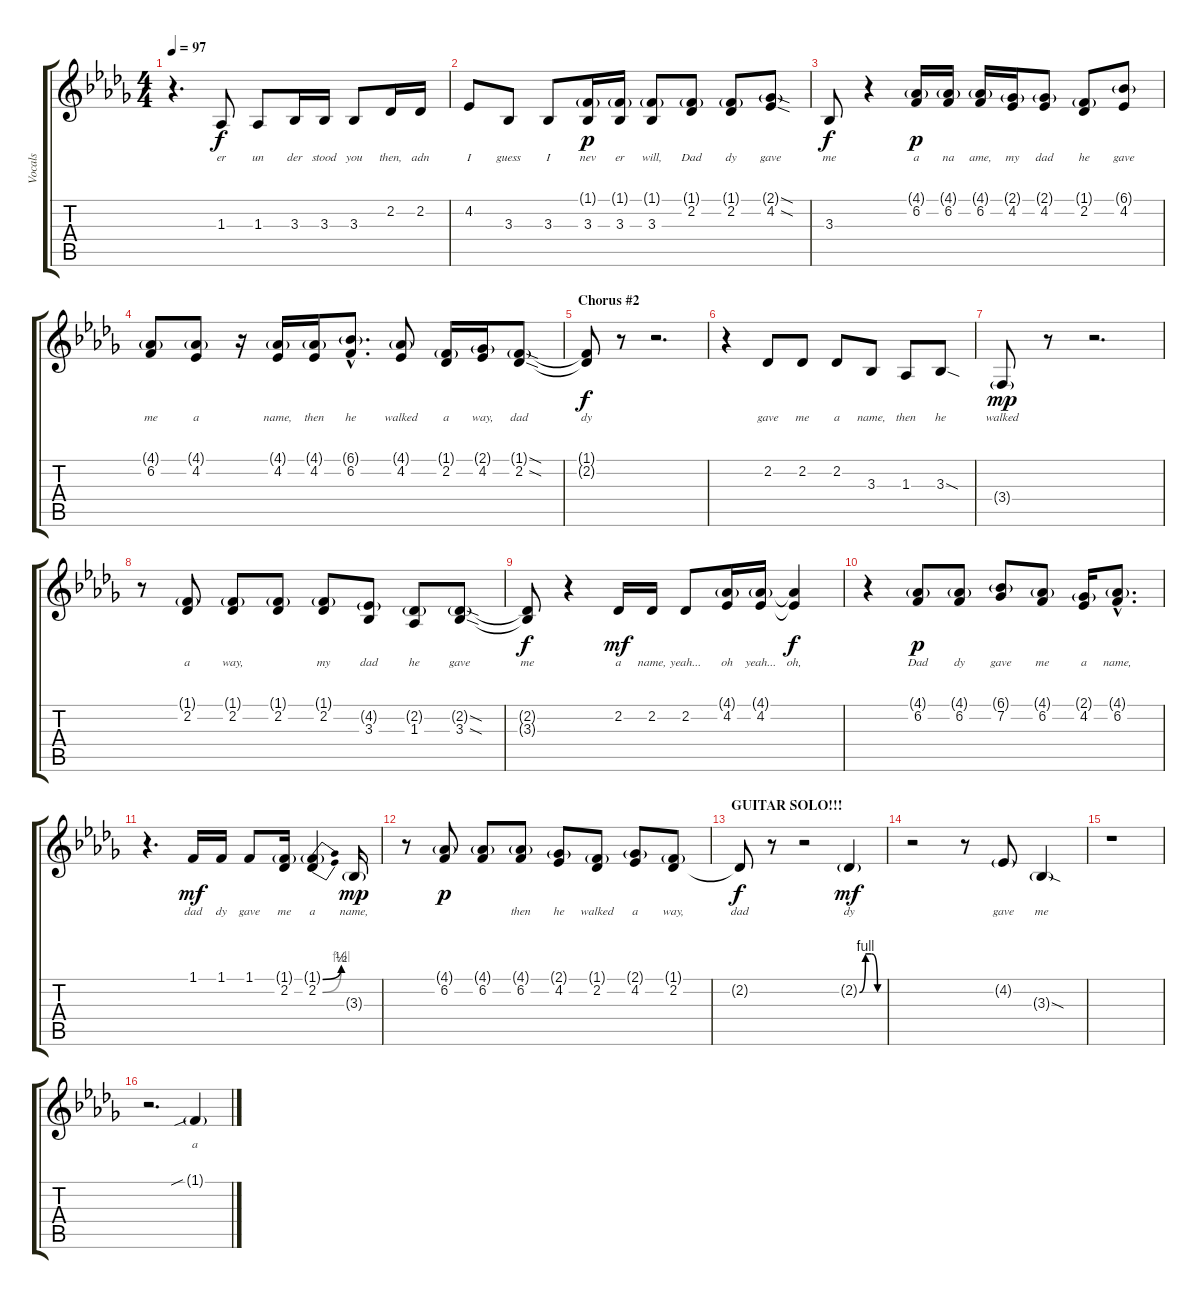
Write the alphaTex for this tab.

\track ("Vocals" "Vocals") {instrument sopranosax}
\staff {score tabs}
\tuning (E4 B3 G3 D3 A2 E2) {hide}
\ts (4 4)
\tempo 97
\clef g2
\ks db
r.4{d dy p} 1.3.8{lyrics (0 "er") lyrics (1 "") lyrics (2 "") lyrics (3 "") lyrics (4 "") dy f} 1.3.8{lyrics (0 "un") lyrics (1 "") lyrics (2 "") lyrics (3 "") lyrics (4 "")} 3.3.16{lyrics (0 "der") lyrics (1 "") lyrics (2 "") lyrics (3 "") lyrics (4 "")} 3.3.16{lyrics (0 "stood") lyrics (1 "") lyrics (2 "") lyrics (3 "") lyrics (4 "")} 3.3.8{lyrics (0 "you") lyrics (1 "") lyrics (2 "") lyrics (3 "") lyrics (4 "")} 2.2.16{lyrics (0 "then,") lyrics (1 "") lyrics (2 "") lyrics (3 "") lyrics (4 "")} 2.2.16{lyrics (0 "adn") lyrics (1 "") lyrics (2 "") lyrics (3 "") lyrics (4 "")} |
4.2.8{lyrics (0 "I") lyrics (1 "") lyrics (2 "") lyrics (3 "") lyrics (4 "")} 3.3.8{lyrics (0 "guess") lyrics (1 "") lyrics (2 "") lyrics (3 "") lyrics (4 "")} 3.3.8{lyrics (0 "I") lyrics (1 "") lyrics (2 "") lyrics (3 "") lyrics (4 "")} (1.1{g} 3.3).16{lyrics (0 "nev") lyrics (1 "") lyrics (2 "") lyrics (3 "") lyrics (4 "") dy p} (1.1{g} 3.3).16{lyrics (0 "er") lyrics (1 "") lyrics (2 "") lyrics (3 "") lyrics (4 "")} (1.1{g} 3.3).8{lyrics (0 "will,") lyrics (1 "") lyrics (2 "") lyrics (3 "") lyrics (4 "")} (1.1{g} 2.2).8{lyrics (0 "Dad") lyrics (1 "") lyrics (2 "") lyrics (3 "") lyrics (4 "")} (1.1{g} 2.2).8{lyrics (0 "dy") lyrics (1 "") lyrics (2 "") lyrics (3 "") lyrics (4 "")} (2.1{sod g} 4.2{sod}).8{lyrics (0 "gave") lyrics (1 "") lyrics (2 "") lyrics (3 "") lyrics (4 "")} |
3.3.8{lyrics (0 "me") lyrics (1 "") lyrics (2 "") lyrics (3 "") lyrics (4 "") dy f} r.4 (4.1{g} 6.2).16{lyrics (0 "a") lyrics (1 "") lyrics (2 "") lyrics (3 "") lyrics (4 "") dy p} (4.1{g} 6.2).16{lyrics (0 "na") lyrics (1 "") lyrics (2 "") lyrics (3 "") lyrics (4 "")} (4.1{g} 6.2).16{lyrics (0 "ame,") lyrics (1 "") lyrics (2 "") lyrics (3 "") lyrics (4 "")} (2.1{g} 4.2).16{lyrics (0 "my") lyrics (1 "") lyrics (2 "") lyrics (3 "") lyrics (4 "")} (2.1{g} 4.2).8{lyrics (0 "dad") lyrics (1 "") lyrics (2 "") lyrics (3 "") lyrics (4 "")} (1.1{g} 2.2).8{lyrics (0 "he") lyrics (1 "") lyrics (2 "") lyrics (3 "") lyrics (4 "")} (6.1{g} 4.2).8{lyrics (0 "gave") lyrics (1 "") lyrics (2 "") lyrics (3 "") lyrics (4 "")} |
(4.1{g} 6.2).8{lyrics (0 "me") lyrics (1 "") lyrics (2 "") lyrics (3 "") lyrics (4 "")} (4.1{g} 4.2).8{lyrics (0 "a") lyrics (1 "") lyrics (2 "") lyrics (3 "") lyrics (4 "")} r.16 (4.1{g} 4.2).16{lyrics (0 "name,") lyrics (1 "") lyrics (2 "") lyrics (3 "") lyrics (4 "")} (4.1{g} 4.2).16{lyrics (0 "then") lyrics (1 "") lyrics (2 "") lyrics (3 "") lyrics (4 "")} (6.1{g hac} 6.2{hac}).8{d lyrics (0 "he") lyrics (1 "") lyrics (2 "") lyrics (3 "") lyrics (4 "")} (4.1{g} 4.2).8{lyrics (0 "walked") lyrics (1 "") lyrics (2 "") lyrics (3 "") lyrics (4 "")} (1.1{g} 2.2).16{lyrics (0 "a") lyrics (1 "") lyrics (2 "") lyrics (3 "") lyrics (4 "")} (2.1{g} 4.2).16{lyrics (0 "way,") lyrics (1 "") lyrics (2 "") lyrics (3 "") lyrics (4 "")} (1.1{sod g} 2.2{sod}).8{lyrics (0 "dad") lyrics (1 "") lyrics (2 "") lyrics (3 "") lyrics (4 "")} |
\section ("" "Chorus #2")
(1.1{t} 2.2{t}).8{lyrics (0 "dy") lyrics (1 "") lyrics (2 "") lyrics (3 "") lyrics (4 "") dy f} r.8 r.2{d} |
r.4 2.2.8{lyrics (0 "gave") lyrics (1 "") lyrics (2 "") lyrics (3 "") lyrics (4 "")} 2.2.8{lyrics (0 "me") lyrics (1 "") lyrics (2 "") lyrics (3 "") lyrics (4 "")} 2.2.8{lyrics (0 "a") lyrics (1 "") lyrics (2 "") lyrics (3 "") lyrics (4 "")} 3.3.8{lyrics (0 "name,") lyrics (1 "") lyrics (2 "") lyrics (3 "") lyrics (4 "")} 1.3.8{lyrics (0 "then") lyrics (1 "") lyrics (2 "") lyrics (3 "") lyrics (4 "")} 3.3{sod}.8{lyrics (0 "he") lyrics (1 "") lyrics (2 "") lyrics (3 "") lyrics (4 "")} |
3.4{g}.8{lyrics (0 "walked") lyrics (1 "") lyrics (2 "") lyrics (3 "") lyrics (4 "") dy mp} r.8 r.2{d} |
r.8 (1.1{g} 2.2).8{lyrics (0 "a") lyrics (1 "") lyrics (2 "") lyrics (3 "") lyrics (4 "")} (1.1{g} 2.2).8{lyrics (0 "way,") lyrics (1 "") lyrics (2 "") lyrics (3 "") lyrics (4 "")} (1.1{g} 2.2).8{lyrics (0 "") lyrics (1 "") lyrics (2 "") lyrics (3 "") lyrics (4 "")} (1.1{g} 2.2).8{lyrics (0 "my") lyrics (1 "") lyrics (2 "") lyrics (3 "") lyrics (4 "")} (4.2{g} 3.3).8{lyrics (0 "dad") lyrics (1 "") lyrics (2 "") lyrics (3 "") lyrics (4 "")} (2.2{g} 1.3).8{lyrics (0 "he") lyrics (1 "") lyrics (2 "") lyrics (3 "") lyrics (4 "")} (2.2{sod g} 3.3{sod}).8{lyrics (0 "gave") lyrics (1 "") lyrics (2 "") lyrics (3 "") lyrics (4 "")} |
(2.2{t} 3.3{t}).8{lyrics (0 "me") lyrics (1 "") lyrics (2 "") lyrics (3 "") lyrics (4 "") dy f} r.4 2.2.16{lyrics (0 "a") lyrics (1 "") lyrics (2 "") lyrics (3 "") lyrics (4 "") dy mf} 2.2.16{lyrics (0 "name,") lyrics (1 "") lyrics (2 "") lyrics (3 "") lyrics (4 "")} 2.2.8{lyrics (0 "yeah...") lyrics (1 "") lyrics (2 "") lyrics (3 "") lyrics (4 "")} (4.1{g} 4.2).16{lyrics (0 "oh") lyrics (1 "") lyrics (2 "") lyrics (3 "") lyrics (4 "")} (4.1{g} 4.2).16{lyrics (0 "yeah...") lyrics (1 "") lyrics (2 "") lyrics (3 "") lyrics (4 "")} (4.1{t} 4.2{t}).4{lyrics (0 "oh,") lyrics (1 "") lyrics (2 "") lyrics (3 "") lyrics (4 "") dy f} |
r.4 (4.1{g} 6.2).8{lyrics (0 "Dad") lyrics (1 "") lyrics (2 "") lyrics (3 "") lyrics (4 "") dy p} (4.1{g} 6.2).8{lyrics (0 "dy") lyrics (1 "") lyrics (2 "") lyrics (3 "") lyrics (4 "")} (6.1{g} 7.2).8{lyrics (0 "gave") lyrics (1 "") lyrics (2 "") lyrics (3 "") lyrics (4 "")} (4.1{g} 6.2).8{lyrics (0 "me") lyrics (1 "") lyrics (2 "") lyrics (3 "") lyrics (4 "")} (2.1{g} 4.2).16{lyrics (0 "a") lyrics (1 "") lyrics (2 "") lyrics (3 "") lyrics (4 "")} (4.1{g hac} 6.2{hac}).8{d lyrics (0 "name,") lyrics (1 "") lyrics (2 "") lyrics (3 "") lyrics (4 "")} |
r.4{d} 1.1.16{lyrics (0 "dad") lyrics (1 "") lyrics (2 "") lyrics (3 "") lyrics (4 "") dy mf} 1.1.16{lyrics (0 "dy") lyrics (1 "") lyrics (2 "") lyrics (3 "") lyrics (4 "")} 1.1.8{lyrics (0 "gave") lyrics (1 "") lyrics (2 "") lyrics (3 "") lyrics (4 "")} (1.1{g} 2.2).16{lyrics (0 "me") lyrics (1 "") lyrics (2 "") lyrics (3 "") lyrics (4 "")} (1.1{be (bend 0 0 60 2) g} 2.2{be (bend 0 0 60 4)}).4{lyrics (0 "a") lyrics (1 "") lyrics (2 "") lyrics (3 "") lyrics (4 "")} 3.3{g}.16{lyrics (0 "name,") lyrics (1 "") lyrics (2 "") lyrics (3 "") lyrics (4 "") dy mp} |
r.8 (4.1{g} 6.2).8{lyrics (0 "") lyrics (1 "") lyrics (2 "") lyrics (3 "") lyrics (4 "") dy p} (4.1{g} 6.2).8{lyrics (0 "") lyrics (1 "") lyrics (2 "") lyrics (3 "") lyrics (4 "")} (4.1{g} 6.2).8{lyrics (0 "then") lyrics (1 "") lyrics (2 "") lyrics (3 "") lyrics (4 "")} (2.1{g} 4.2).8{lyrics (0 "he") lyrics (1 "") lyrics (2 "") lyrics (3 "") lyrics (4 "")} (1.1{g} 2.2).8{lyrics (0 "walked") lyrics (1 "") lyrics (2 "") lyrics (3 "") lyrics (4 "")} (2.1{g} 4.2).8{lyrics (0 "a") lyrics (1 "") lyrics (2 "") lyrics (3 "") lyrics (4 "")} (1.1{g} 2.2).8{lyrics (0 "way,") lyrics (1 "") lyrics (2 "") lyrics (3 "") lyrics (4 "")} |
\section ("" "GUITAR SOLO!!!")
2.2{t}.8{lyrics (0 "dad") lyrics (1 "") lyrics (2 "") lyrics (3 "") lyrics (4 "") dy f} r.8 r.2 2.2{be (custom 0 0 15 4 30 4 45 0 60 0) g}.4{lyrics (0 "dy") lyrics (1 "") lyrics (2 "") lyrics (3 "") lyrics (4 "") dy mf} |
r.2 r.8 4.2{g}.8{lyrics (0 "gave") lyrics (1 "") lyrics (2 "") lyrics (3 "") lyrics (4 "")} 3.3{sod g}.4{lyrics (0 "me") lyrics (1 "") lyrics (2 "") lyrics (3 "") lyrics (4 "")} |
r.1 |
r.2{d} 1.1{sib g}.4{lyrics (0 "a") lyrics (1 "") lyrics (2 "") lyrics (3 "") lyrics (4 "")}
